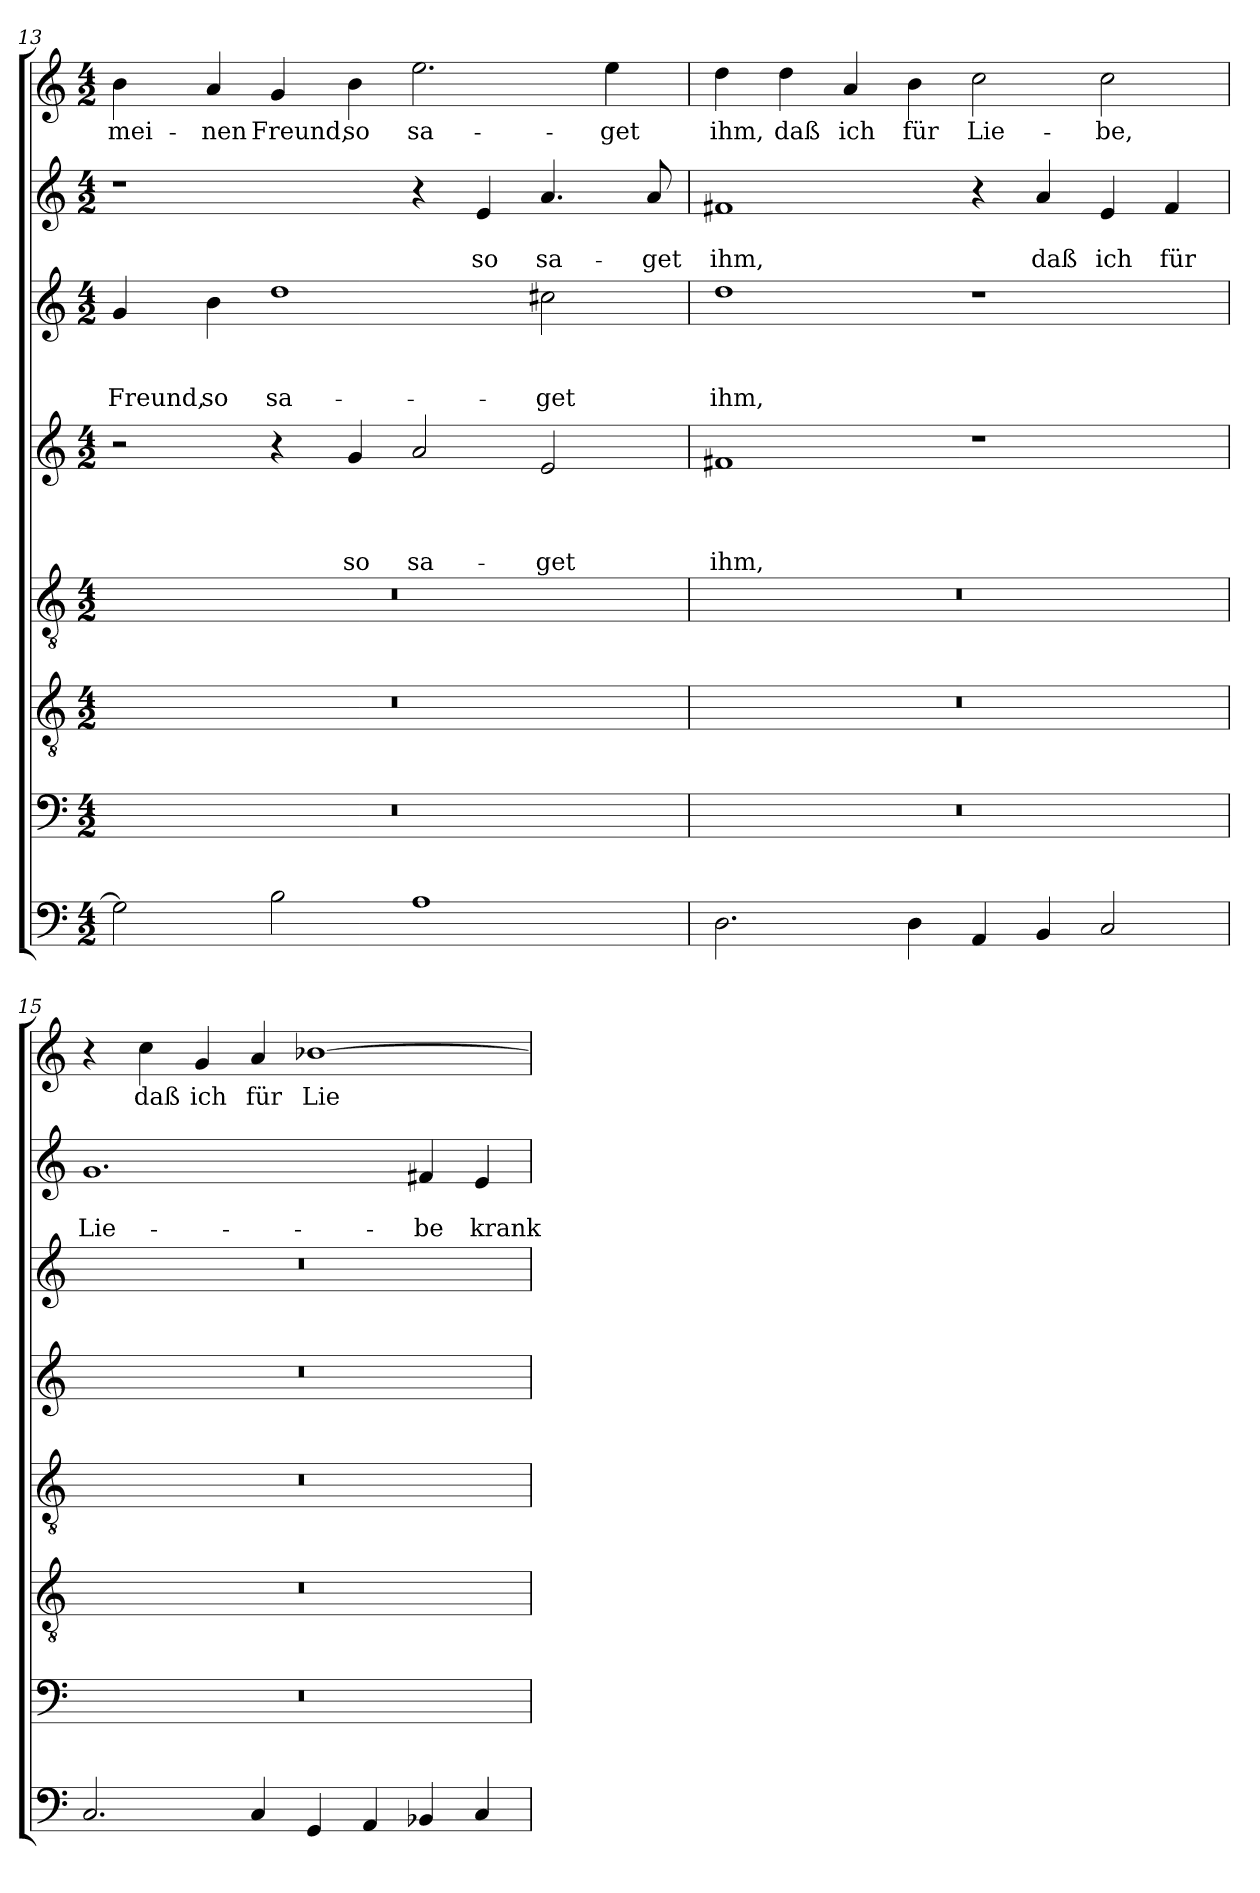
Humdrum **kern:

**kern	**kern	**kern	**kern	**kern	**text	**text	**text	**text	**kern	**text	**text	**text	**kern	**text	**text	**kern	**text
*part8	*part7	*part6	*part5	*part4	*part4	*part4	*part4	*part4	*part3	*part3	*part3	*part3	*part2	*part2	*part2	*part1	*part1
*staff8	*staff7	*staff6	*staff5	*staff4	*staff4	*staff4	*staff4	*staff4	*staff3	*staff3	*staff3	*staff3	*staff2	*staff2	*staff2	*staff1	*staff1
!!LO:LB:g=z
*clefF4	*clefF4	*clefGv2	*clefGv2	*clefG2	*	*	*	*	*clefG2	*	*	*	*clefG2	*	*	*clefG2	*
*k[]	*k[]	*k[]	*k[]	*k[]	*	*	*	*	*k[]	*	*	*	*k[]	*	*	*k[]	*
*C:	*C:	*C:	*C:	*C:	*	*	*	*	*C:	*	*	*	*C:	*	*	*C:	*
*M4/2	*M4/2	*M4/2	*M4/2	*M4/2	*	*	*	*	*M4/2	*	*	*	*M4/2	*	*	*M4/2	*
=13	=13	=13	=13	=13	=13	=13	=13	=13	=13	=13	=13	=13	=13	=13	=13	=13	=13
!	!	!	!	!	!	!	!	!	!	!	!	!LO:LY:b	!	!	!	!	!LO:LY:b
2G\]	0r	0r	0r	2r	.	.	.	.	4g/	.	.	Freund,	1r	.	.	4b\	mei-
!	!	!	!	!	!	!	!	!	!	!	!	!LO:LY:b	!	!	!	!	!LO:LY:b
.	.	.	.	.	.	.	.	.	4b\	.	.	so	.	.	.	4a/	-nen
!	!	!	!	!	!	!	!	!	!	!	!	!LO:LY:b	!	!	!	!	!LO:LY:b
2B\	.	.	.	4r	.	.	.	.	1dd	.	.	sa-	.	.	.	4g/	Freund,
!	!	!	!	!	!	!	!	!LO:LY:b	!	!	!	!	!	!	!	!	!LO:LY:b
.	.	.	.	4g/	.	.	.	so	.	.	.	.	.	.	.	4b\	so
!	!	!	!	!	!	!	!	!LO:LY:b	!	!	!	!	!	!	!	!	!LO:LY:b
1A	.	.	.	2a/	.	.	.	sa-	.	.	.	.	4r	.	.	2.ee\	sa-
!	!	!	!	!	!	!	!	!	!	!	!	!	!	!	!LO:LY:b	!	!
.	.	.	.	.	.	.	.	.	.	.	.	.	4e/	.	so	.	.
!	!	!	!	!	!	!	!	!LO:LY:b	!	!	!	!LO:LY:b	!	!	!LO:LY:b	!	!
.	.	.	.	2e/	.	.	.	-get	2cc#X\	.	.	-get	4.a/	.	sa-	.	.
!	!	!	!	!	!	!	!	!	!	!	!	!	!	!	!	!	!LO:LY:b
.	.	.	.	.	.	.	.	.	.	.	.	.	.	.	.	4ee\	-get
!	!	!	!	!	!	!	!	!	!	!	!	!	!	!	!LO:LY:b	!	!
.	.	.	.	.	.	.	.	.	.	.	.	.	8a/	.	-get	.	.
=14	=14	=14	=14	=14	=14	=14	=14	=14	=14	=14	=14	=14	=14	=14	=14	=14	=14
!	!	!	!	!	!	!	!	!LO:LY:b	!	!	!	!LO:LY:b	!	!	!LO:LY:b	!	!LO:LY:b
2.D\	0r	0r	0r	1f#X	.	.	.	ihm,	1dd	.	.	ihm,	1f#X	.	ihm,	4dd\	ihm,
!	!	!	!	!	!	!	!	!	!	!	!	!	!	!	!	!	!LO:LY:b
.	.	.	.	.	.	.	.	.	.	.	.	.	.	.	.	4dd\	daß
!	!	!	!	!	!	!	!	!	!	!	!	!	!	!	!	!	!LO:LY:b
.	.	.	.	.	.	.	.	.	.	.	.	.	.	.	.	4a/	ich
!	!	!	!	!	!	!	!	!	!	!	!	!	!	!	!	!	!LO:LY:b
4D\	.	.	.	.	.	.	.	.	.	.	.	.	.	.	.	4b\	für
!	!	!	!	!	!	!	!	!	!	!	!	!	!	!	!	!	!LO:LY:b
4AA/	.	.	.	1r	.	.	.	.	1r	.	.	.	4r	.	.	2cc\	Lie-
!	!	!	!	!	!	!	!	!	!	!	!	!	!	!	!LO:LY:b	!	!
4BB/	.	.	.	.	.	.	.	.	.	.	.	.	4a/	.	daß	.	.
!	!	!	!	!	!	!	!	!	!	!	!	!	!	!	!LO:LY:b	!	!LO:LY:b
2C/	.	.	.	.	.	.	.	.	.	.	.	.	4e/	.	ich	2cc\	-be,
!	!	!	!	!	!	!	!	!	!	!	!	!	!	!	!LO:LY:b	!	!
.	.	.	.	.	.	.	.	.	.	.	.	.	4f#/	.	für	.	.
=15	=15	=15	=15	=15	=15	=15	=15	=15	=15	=15	=15	=15	=15	=15	=15	=15	=15
!	!	!	!	!	!	!	!	!	!	!	!	!	!	!	!LO:LY:b	!	!
2.C/	0r	0r	0r	0r	.	.	.	.	0r	.	.	.	1.g	.	Lie-	4r	.
!	!	!	!	!	!	!	!	!	!	!	!	!	!	!	!	!	!LO:LY:b
.	.	.	.	.	.	.	.	.	.	.	.	.	.	.	.	4cc\	daß
!	!	!	!	!	!	!	!	!	!	!	!	!	!	!	!	!	!LO:LY:b
.	.	.	.	.	.	.	.	.	.	.	.	.	.	.	.	4g/	ich
!	!	!	!	!	!	!	!	!	!	!	!	!	!	!	!	!	!LO:LY:b
4C/	.	.	.	.	.	.	.	.	.	.	.	.	.	.	.	4a/	für
!	!	!	!	!	!	!	!	!	!	!	!	!	!	!	!	!	!LO:LY:b
4GG/	.	.	.	.	.	.	.	.	.	.	.	.	.	.	.	[1b-X	Lie-
4AA/	.	.	.	.	.	.	.	.	.	.	.	.	.	.	.	.	.
!	!	!	!	!	!	!	!	!	!	!	!	!	!	!	!LO:LY:b	!	!
4BB-X/	.	.	.	.	.	.	.	.	.	.	.	.	4f#X/	.	-be	.	.
!	!	!	!	!	!	!	!	!	!	!	!	!	!	!	!LO:LY:b	!	!
4C/	.	.	.	.	.	.	.	.	.	.	.	.	4e/	.	krank	.	.
=	=	=	=	=	=	=	=	=	=	=	=	=	=	=	=	=	=
*-	*-	*-	*-	*-	*-	*-	*-	*-	*-	*-	*-	*-	*-	*-	*-	*-	*-
